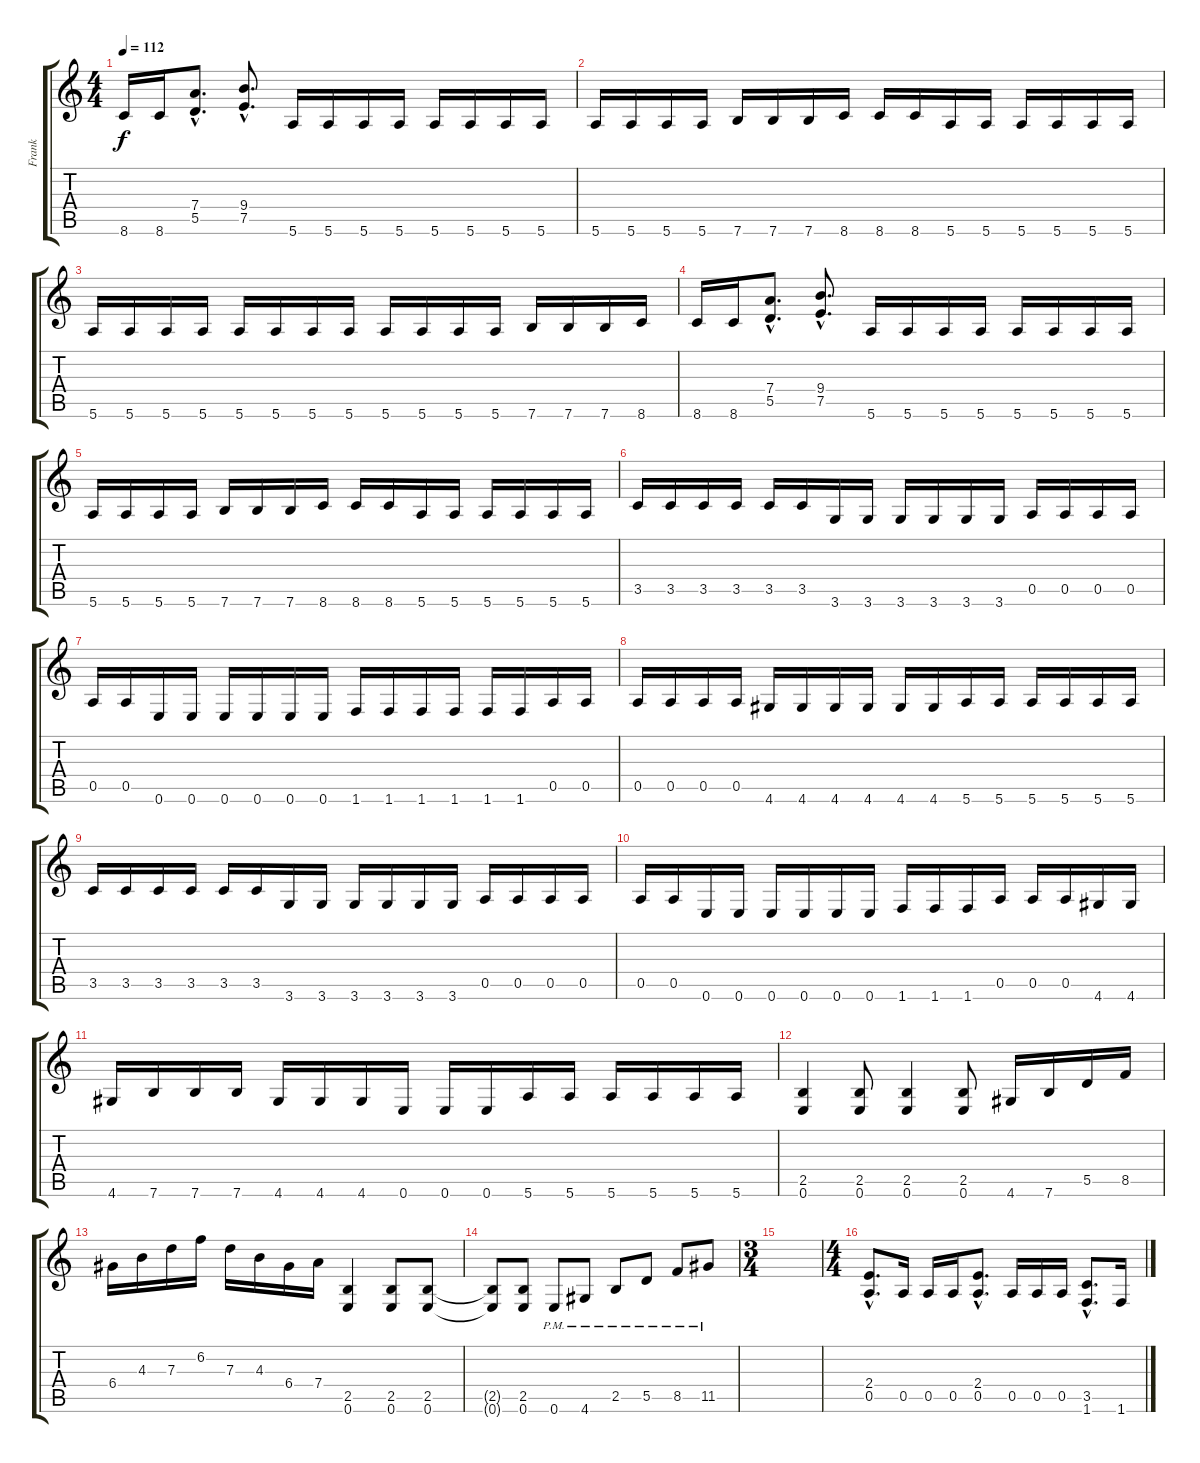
\track ("Frank" "Frank") {instrument distortionguitar}
\staff {score tabs}
\tuning (E4 B3 G3 D3 A2 E2) {hide}
\ts (4 4)
\tempo 112
\clef g2
\ks c
8.6.16{dy f} 8.6.16 (7.4{hac} 5.5{hac}).8{d} (9.4{hac} 7.5{hac}).8{d} 5.6.16 5.6.16 5.6.16 5.6.16 5.6.16 5.6.16 5.6.16 5.6.16 |
5.6.16 5.6.16 5.6.16 5.6.16 7.6.16 7.6.16 7.6.16 8.6.16 8.6.16 8.6.16 5.6.16 5.6.16 5.6.16 5.6.16 5.6.16 5.6.16 |
5.6.16 5.6.16 5.6.16 5.6.16 5.6.16 5.6.16 5.6.16 5.6.16 5.6.16 5.6.16 5.6.16 5.6.16 7.6.16 7.6.16 7.6.16 8.6.16 |
8.6.16 8.6.16 (7.4{hac} 5.5{hac}).8{d} (9.4{hac} 7.5{hac}).8{d} 5.6.16 5.6.16 5.6.16 5.6.16 5.6.16 5.6.16 5.6.16 5.6.16 |
5.6.16 5.6.16 5.6.16 5.6.16 7.6.16 7.6.16 7.6.16 8.6.16 8.6.16 8.6.16 5.6.16 5.6.16 5.6.16 5.6.16 5.6.16 5.6.16 |
3.5.16 3.5.16 3.5.16 3.5.16 3.5.16 3.5.16 3.6.16 3.6.16 3.6.16 3.6.16 3.6.16 3.6.16 0.5.16 0.5.16 0.5.16 0.5.16 |
0.5.16 0.5.16 0.6.16 0.6.16 0.6.16 0.6.16 0.6.16 0.6.16 1.6.16 1.6.16 1.6.16 1.6.16 1.6.16 1.6.16 0.5.16 0.5.16 |
0.5.16 0.5.16 0.5.16 0.5.16 4.6.16 4.6.16 4.6.16 4.6.16 4.6.16 4.6.16 5.6.16 5.6.16 5.6.16 5.6.16 5.6.16 5.6.16 |
3.5.16 3.5.16 3.5.16 3.5.16 3.5.16 3.5.16 3.6.16 3.6.16 3.6.16 3.6.16 3.6.16 3.6.16 0.5.16 0.5.16 0.5.16 0.5.16 |
0.5.16 0.5.16 0.6.16 0.6.16 0.6.16 0.6.16 0.6.16 0.6.16 1.6.16 1.6.16 1.6.16 0.5.16 0.5.16 0.5.16 4.6.16 4.6.16 |
4.6.16 7.6.16 7.6.16 7.6.16 4.6.16 4.6.16 4.6.16 0.6.16 0.6.16 0.6.16 5.6.16 5.6.16 5.6.16 5.6.16 5.6.16 5.6.16 |
(2.5 0.6).4 (2.5 0.6).8 (2.5 0.6).4 (2.5 0.6).8 4.6.16 7.6.16 5.5.16 8.5.16 |
6.4.16 4.3.16 7.3.16 6.2.16 7.3.16 4.3.16 6.4.16 7.4.16 (2.5 0.6).4 (2.5 0.6).8 (2.5 0.6).8 |
(2.5{t} 0.6{t}).8 (2.5 0.6).8 0.6{pm}.8 4.6{pm}.8 2.5{pm}.8 5.5{pm}.8 8.5{pm}.8 11.5{pm}.8 |
\ts (3 4)
|
\ts (4 4)
(2.4{hac} 0.5{hac}).8{d volume 16} 0.5.16 0.5.16 0.5.16 (2.4{hac} 0.5{hac}).8{d} 0.5.16 0.5.16 0.5.16 (3.5{hac} 1.6{hac}).8{d} 1.6.16
